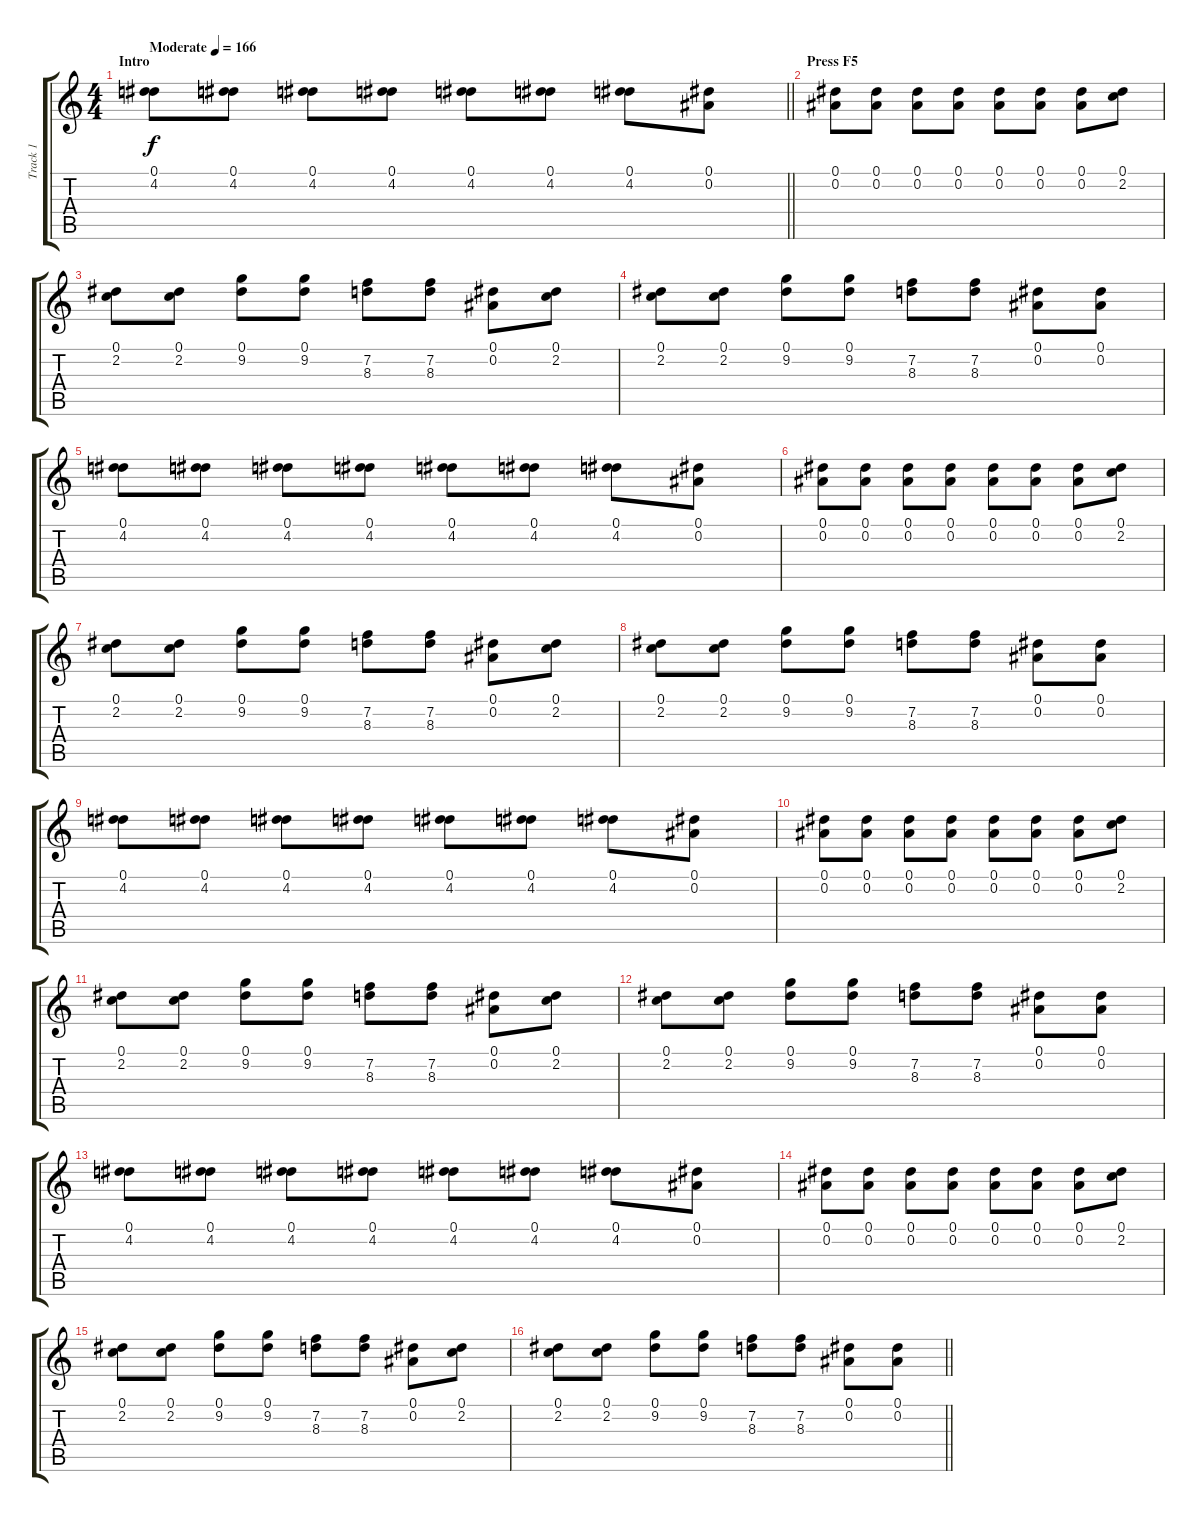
\track ("Track 1" "Track 1") {instrument distortionguitar}
\staff {score tabs}
\tuning (Eb4 Bb3 Gb3 Db3 Ab2 Db2) {hide}
\ts (4 4)
\section ("" "Intro")
\tempo (166 "Moderate")
\clef g2
\barLineRight lightlight
\ks c
(0.1 4.2).8{dy f instrument distortionguitar} (0.1 4.2).8 (0.1 4.2).8 (0.1 4.2).8 (0.1 4.2).8 (0.1 4.2).8 (0.1 4.2).8 (0.1 0.2).8 |
\section ("" "Press F5")
(0.1 0.2).8 (0.1 0.2).8 (0.1 0.2).8 (0.1 0.2).8 (0.1 0.2).8 (0.1 0.2).8 (0.1 0.2).8 (0.1 2.2).8 |
(0.1 2.2).8 (0.1 2.2).8 (0.1 9.2).8 (0.1 9.2).8 (7.2 8.3).8 (7.2 8.3).8 (0.1 0.2).8 (0.1 2.2).8 |
(0.1 2.2).8 (0.1 2.2).8 (0.1 9.2).8 (0.1 9.2).8 (7.2 8.3).8 (7.2 8.3).8 (0.1 0.2).8 (0.1 0.2).8 |
(0.1 4.2).8 (0.1 4.2).8 (0.1 4.2).8 (0.1 4.2).8 (0.1 4.2).8 (0.1 4.2).8 (0.1 4.2).8 (0.1 0.2).8 |
(0.1 0.2).8 (0.1 0.2).8 (0.1 0.2).8 (0.1 0.2).8 (0.1 0.2).8 (0.1 0.2).8 (0.1 0.2).8 (0.1 2.2).8 |
(0.1 2.2).8 (0.1 2.2).8 (0.1 9.2).8 (0.1 9.2).8 (7.2 8.3).8 (7.2 8.3).8 (0.1 0.2).8 (0.1 2.2).8 |
(0.1 2.2).8 (0.1 2.2).8 (0.1 9.2).8 (0.1 9.2).8 (7.2 8.3).8 (7.2 8.3).8 (0.1 0.2).8 (0.1 0.2).8 |
(0.1 4.2).8 (0.1 4.2).8 (0.1 4.2).8 (0.1 4.2).8 (0.1 4.2).8 (0.1 4.2).8 (0.1 4.2).8 (0.1 0.2).8 |
(0.1 0.2).8 (0.1 0.2).8 (0.1 0.2).8 (0.1 0.2).8 (0.1 0.2).8 (0.1 0.2).8 (0.1 0.2).8 (0.1 2.2).8 |
(0.1 2.2).8 (0.1 2.2).8 (0.1 9.2).8 (0.1 9.2).8 (7.2 8.3).8 (7.2 8.3).8 (0.1 0.2).8 (0.1 2.2).8 |
(0.1 2.2).8 (0.1 2.2).8 (0.1 9.2).8 (0.1 9.2).8 (7.2 8.3).8 (7.2 8.3).8 (0.1 0.2).8 (0.1 0.2).8 |
(0.1 4.2).8 (0.1 4.2).8 (0.1 4.2).8 (0.1 4.2).8 (0.1 4.2).8 (0.1 4.2).8 (0.1 4.2).8 (0.1 0.2).8 |
(0.1 0.2).8 (0.1 0.2).8 (0.1 0.2).8 (0.1 0.2).8 (0.1 0.2).8 (0.1 0.2).8 (0.1 0.2).8 (0.1 2.2).8 |
(0.1 2.2).8 (0.1 2.2).8 (0.1 9.2).8 (0.1 9.2).8 (7.2 8.3).8 (7.2 8.3).8 (0.1 0.2).8 (0.1 2.2).8 |
\barLineRight lightlight
(0.1 2.2).8 (0.1 2.2).8 (0.1 9.2).8 (0.1 9.2).8 (7.2 8.3).8 (7.2 8.3).8 (0.1 0.2).8 (0.1 0.2).8
